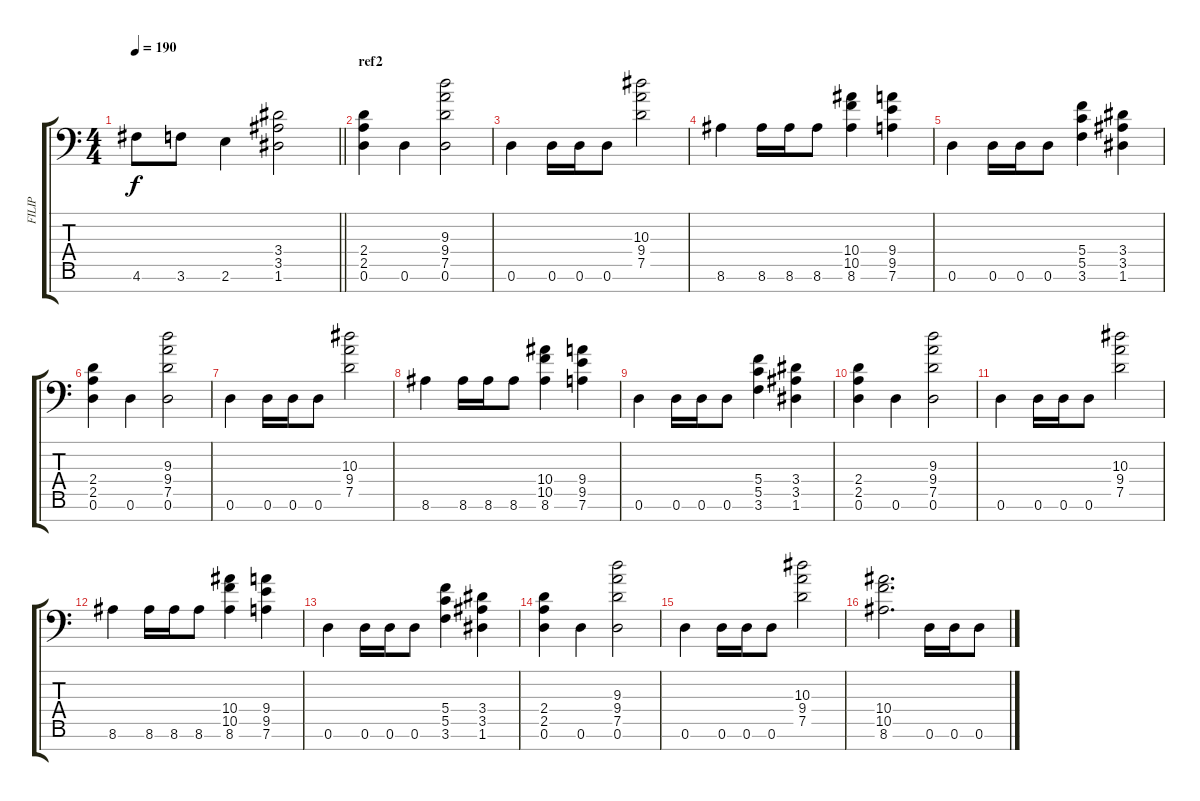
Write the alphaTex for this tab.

\track ("FILIP" "FILIP") {instrument distortionguitar}
\staff {score tabs}
\tuning (D4 A3 F3 C3 G2 D2 A1) {hide}
\ts (4 4)
\tempo 190
\clef f4
\barLineRight lightlight
\ks c
4.6.8{dy f} 3.6.8 2.6.4 (3.4 3.5 1.6).2 |
\section ("" "ref2")
(2.4 2.5 0.6).4 0.6.4 (9.3 9.4 7.5 0.6).2 |
0.6.4 0.6.16 0.6.16 0.6.8 (10.3 9.4 7.5).2 |
8.6.4 8.6.16 8.6.16 8.6.8 (10.4 10.5 8.6).4 (9.4 9.5 7.6).4 |
0.6.4 0.6.16 0.6.16 0.6.8 (5.4 5.5 3.6).4 (3.4 3.5 1.6).4 |
(2.4 2.5 0.6).4 0.6.4 (9.3 9.4 7.5 0.6).2 |
0.6.4 0.6.16 0.6.16 0.6.8 (10.3 9.4 7.5).2 |
8.6.4 8.6.16 8.6.16 8.6.8 (10.4 10.5 8.6).4 (9.4 9.5 7.6).4 |
0.6.4 0.6.16 0.6.16 0.6.8 (5.4 5.5 3.6).4 (3.4 3.5 1.6).4 |
(2.4 2.5 0.6).4 0.6.4 (9.3 9.4 7.5 0.6).2 |
0.6.4 0.6.16 0.6.16 0.6.8 (10.3 9.4 7.5).2 |
8.6.4 8.6.16 8.6.16 8.6.8 (10.4 10.5 8.6).4 (9.4 9.5 7.6).4 |
0.6.4 0.6.16 0.6.16 0.6.8 (5.4 5.5 3.6).4 (3.4 3.5 1.6).4 |
(2.4 2.5 0.6).4 0.6.4 (9.3 9.4 7.5 0.6).2 |
0.6.4 0.6.16 0.6.16 0.6.8 (10.3 9.4 7.5).2 |
(10.4 10.5 8.6).2{d} 0.6.16 0.6.16 0.6.8
